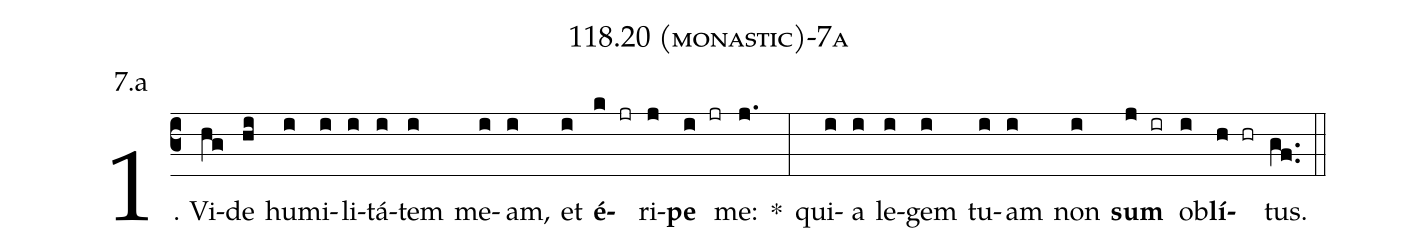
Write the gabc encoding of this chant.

name: 118.20 (monastic)-7a;
annotation: 7.a;
%%
(c3)1. Vi(hg)de(hi) hu(i)mi(i)li(i)tá(i)tem(i) me(i)am,(i) et(i) <b>é</b>(k jr)ri(j)<b>pe</b>(i jr) me:(j.) *(:) qui(i)a(i) le(i)gem(i) tu(i)am(i) non(i) <b>sum</b>(j ir) ob(i)<b>lí</b>(h hr)tus.(gf..) (::)
